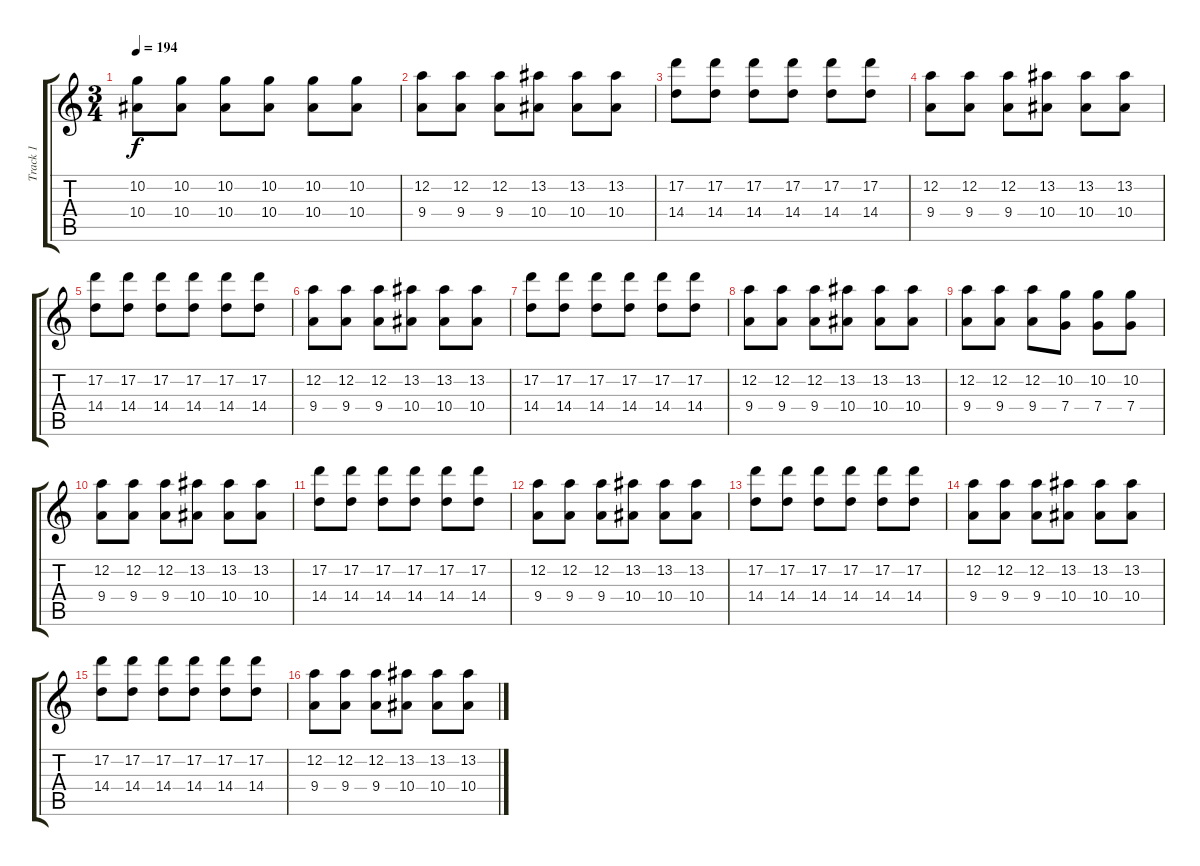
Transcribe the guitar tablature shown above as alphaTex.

\track ("Track 1" "Track 1") {instrument distortionguitar}
\staff {score tabs}
\tuning (D4 A3 F3 C3 G2 C2) {hide}
\ts (3 4)
\tempo 194
\clef g2
\ks c
(10.2 10.4).8{dy f} (10.2 10.4).8 (10.2 10.4).8 (10.2 10.4).8 (10.2 10.4).8 (10.2 10.4).8 |
(12.2 9.4).8 (12.2 9.4).8 (12.2 9.4).8 (13.2 10.4).8 (13.2 10.4).8 (13.2 10.4).8 |
(17.2 14.4).8 (17.2 14.4).8 (17.2 14.4).8 (17.2 14.4).8 (17.2 14.4).8 (17.2 14.4).8 |
(12.2 9.4).8 (12.2 9.4).8 (12.2 9.4).8 (13.2 10.4).8 (13.2 10.4).8 (13.2 10.4).8 |
(17.2 14.4).8 (17.2 14.4).8 (17.2 14.4).8 (17.2 14.4).8 (17.2 14.4).8 (17.2 14.4).8 |
(12.2 9.4).8 (12.2 9.4).8 (12.2 9.4).8 (13.2 10.4).8 (13.2 10.4).8 (13.2 10.4).8 |
(17.2 14.4).8 (17.2 14.4).8 (17.2 14.4).8 (17.2 14.4).8 (17.2 14.4).8 (17.2 14.4).8 |
(12.2 9.4).8 (12.2 9.4).8 (12.2 9.4).8 (13.2 10.4).8 (13.2 10.4).8 (13.2 10.4).8 |
(12.2 9.4).8 (12.2 9.4).8 (12.2 9.4).8 (10.2 7.4).8 (10.2 7.4).8 (10.2 7.4).8 |
(12.2 9.4).8 (12.2 9.4).8 (12.2 9.4).8 (13.2 10.4).8 (13.2 10.4).8 (13.2 10.4).8 |
(17.2 14.4).8 (17.2 14.4).8 (17.2 14.4).8 (17.2 14.4).8 (17.2 14.4).8 (17.2 14.4).8 |
(12.2 9.4).8 (12.2 9.4).8 (12.2 9.4).8 (13.2 10.4).8 (13.2 10.4).8 (13.2 10.4).8 |
(17.2 14.4).8 (17.2 14.4).8 (17.2 14.4).8 (17.2 14.4).8 (17.2 14.4).8 (17.2 14.4).8 |
(12.2 9.4).8 (12.2 9.4).8 (12.2 9.4).8 (13.2 10.4).8 (13.2 10.4).8 (13.2 10.4).8 |
(17.2 14.4).8 (17.2 14.4).8 (17.2 14.4).8 (17.2 14.4).8 (17.2 14.4).8 (17.2 14.4).8 |
(12.2 9.4).8 (12.2 9.4).8 (12.2 9.4).8 (13.2 10.4).8 (13.2 10.4).8 (13.2 10.4).8
